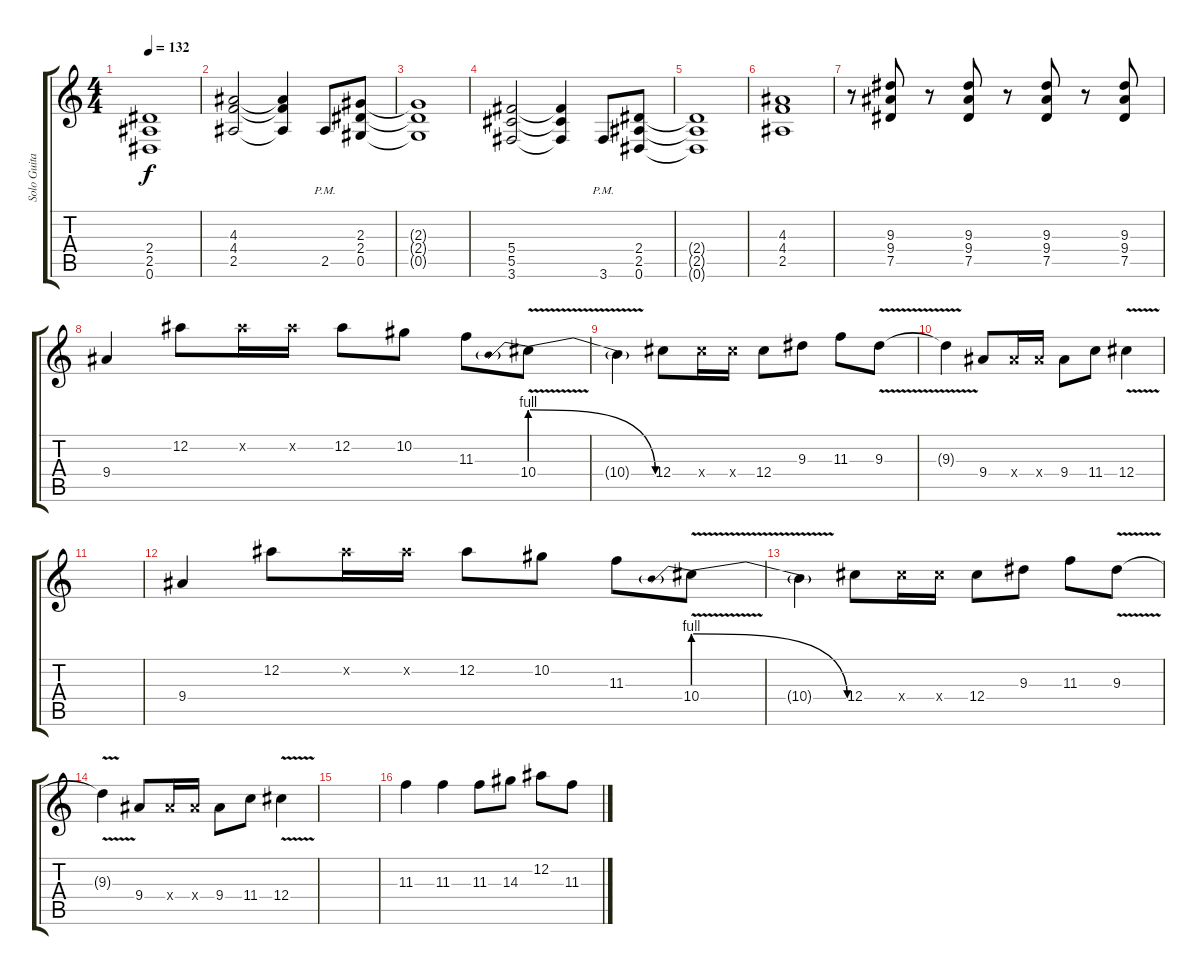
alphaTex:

\track ("Solo Guitar" "Solo Guita") {instrument distortionguitar}
\staff {score tabs}
\tuning (Eb4 Bb3 Gb3 Db3 Ab2 Eb2) {hide}
\ts (4 4)
\tempo 132
\clef g2
\ks c
(2.4{t} 2.5{t} 0.6{t}).1{dy f} |
(4.3 4.4 2.5).2 (4.3{t} 4.4{t} 2.5{t}).4 2.5{pm}.8 (2.3 2.4 0.5).8 |
(2.3{t} 2.4{t} 0.5{t}).1 |
(5.4 5.5 3.6).2 (5.4{t} 5.5{t} 3.6{t}).4 3.6{pm}.8 (2.4 2.5 0.6).8 |
(2.4{t} 2.5{t} 0.6{t}).1 |
(4.3 4.4 2.5).1 |
r.8 (9.3 9.4 7.5).8 r.8 (9.3 9.4 7.5).8 r.8 (9.3 9.4 7.5).8 r.8 (9.3 9.4 7.5).8 |
9.4.4 12.2.8 12.2{x}.16 12.2{x}.16 12.2.8 10.2.8 11.3.8 10.4{be (prebendrelease 0 4 60 0) v}.8 |
10.4{t}.4 12.4.8 12.4{x}.16 12.4{x}.16 12.4.8 9.3.8 11.3.8 9.3{v}.8 |
9.3{t}.4 9.4.8 9.4{x}.16 9.4{x}.16 9.4.8 11.4.8 12.4{v}.4 |
|
9.4.4 12.2.8 12.2{x}.16 12.2{x}.16 12.2.8 10.2.8 11.3.8 10.4{be (prebendrelease 0 4 60 0) v}.8 |
10.4{t}.4 12.4.8 12.4{x}.16 12.4{x}.16 12.4.8 9.3.8 11.3.8 9.3{v}.8 |
9.3{t}.4 9.4.8 9.4{x}.16 9.4{x}.16 9.4.8 11.4.8 12.4{v}.4 |
|
11.3.4 11.3.4 11.3.8 14.3.8 12.2.8 11.3.8
